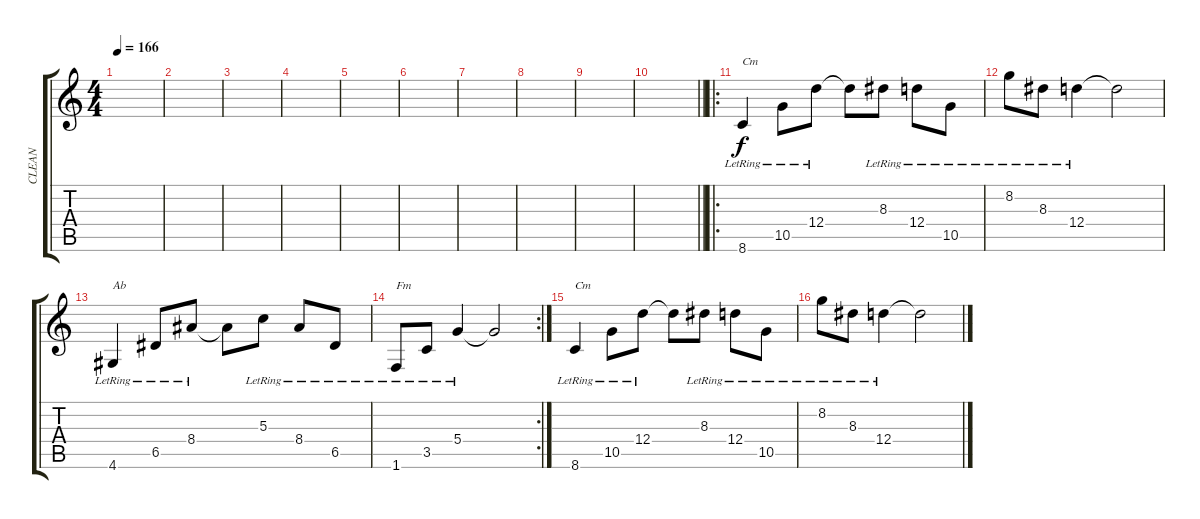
\track ("CLEAN" "CLEAN") {instrument electricguitarclean}
\staff {score tabs}
\tuning (E4 B3 G3 D3 A2 E2) {hide}
\ts (4 4)
\tempo 166
\clef g2
\ks c
|
|
|
|
|
|
|
|
|
\barLineRight lightlight
|
\ro
8.6{lr}.4{txt "Cm"} 10.5{lr}.8 12.4{lr}.8 12.4{t}.8 8.3{lr}.8 12.4{lr}.8 10.5{lr}.8 |
8.2{lr}.8 8.3{lr}.8 12.4{lr}.4 12.4{t}.2 |
4.6{lr}.4{txt "Ab"} 6.5{lr}.8 8.4{lr}.8 8.4{t}.8 5.3{lr}.8 8.4{lr}.8 6.5{lr}.8 |
\rc 2
1.6{lr}.8{txt "Fm"} 3.5{lr}.8 5.4{lr}.4 5.4{t}.2 |
8.6{lr}.4{txt "Cm"} 10.5{lr}.8 12.4{lr}.8 12.4{t}.8 8.3{lr}.8 12.4{lr}.8 10.5{lr}.8 |
8.2{lr}.8 8.3{lr}.8 12.4{lr}.4 12.4{t}.2
